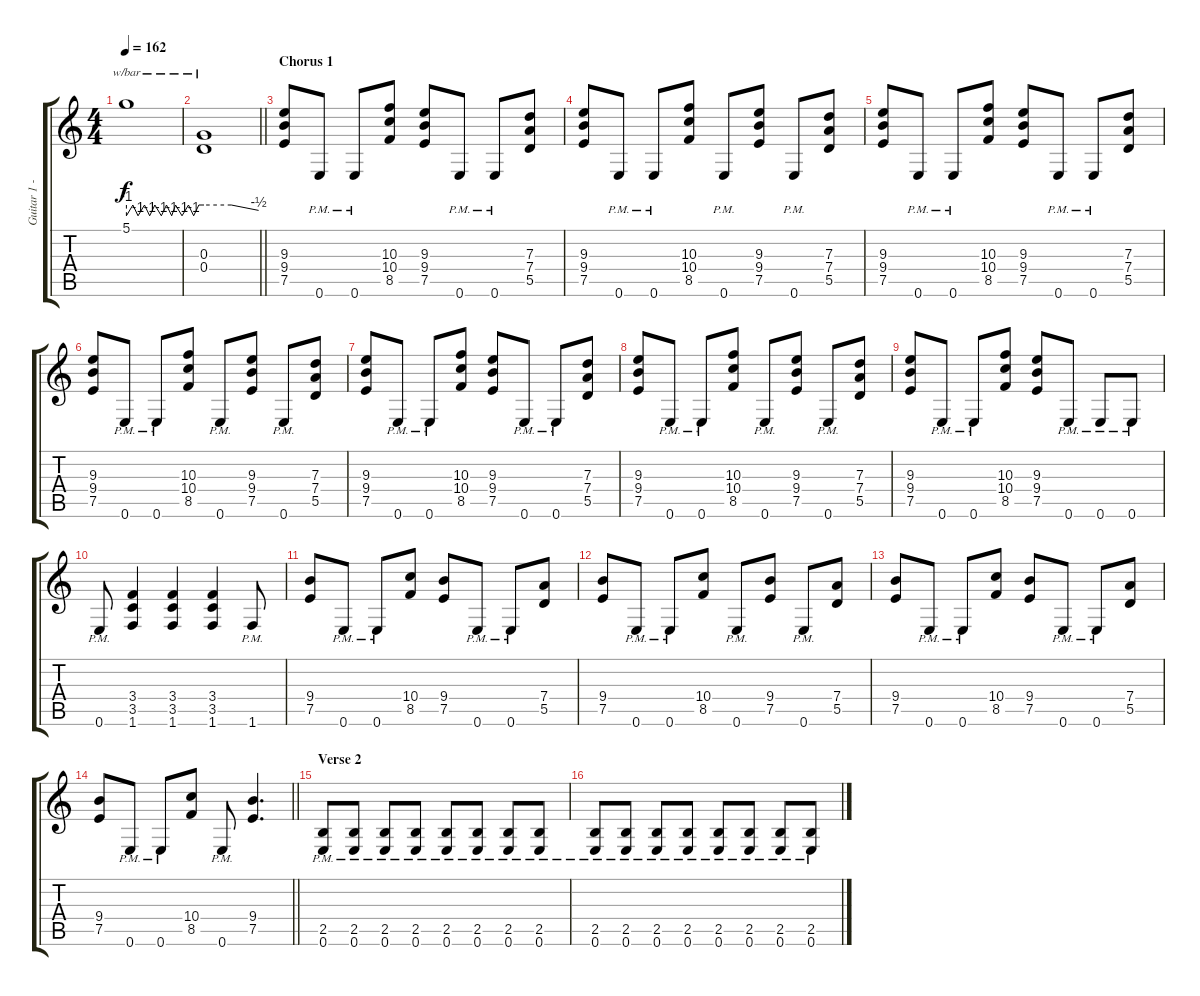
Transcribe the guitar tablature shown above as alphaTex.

\track ("Guitar 1 - Wolf Hoffmann" "Guitar 1 -") {instrument distortionguitar}
\staff {score tabs}
\tuning (E4 B3 G3 D3 A2 E2) {hide}
\ts (4 4)
\tempo 162
\clef g2
\ks c
5.1{t}.1{tbe (custom default 0 -4 5 0 9 -4 14 0 18 -4 22 0 27 -4 31 0 35 -4 38 0 43 -4 48 0 52 -4 56 0 60 0) dy f} |
\barLineRight lightlight
(0.3 0.4).1{tbe (custom default 0 0 30 0 60 -2)} |
\section ("" "Chorus 1")
(9.3 9.4 7.5).8 0.6{pm}.8 0.6{pm}.8 (10.3 10.4 8.5).8 (9.3 9.4 7.5).8 0.6{pm}.8 0.6{pm}.8 (7.3 7.4 5.5).8 |
(9.3 9.4 7.5).8 0.6{pm}.8 0.6{pm}.8 (10.3 10.4 8.5).8 0.6{pm}.8 (9.3 9.4 7.5).8 0.6{pm}.8 (7.3 7.4 5.5).8 |
(9.3 9.4 7.5).8 0.6{pm}.8 0.6{pm}.8 (10.3 10.4 8.5).8 (9.3 9.4 7.5).8 0.6{pm}.8 0.6{pm}.8 (7.3 7.4 5.5).8 |
(9.3 9.4 7.5).8 0.6{pm}.8 0.6{pm}.8 (10.3 10.4 8.5).8 0.6{pm}.8 (9.3 9.4 7.5).8 0.6{pm}.8 (7.3 7.4 5.5).8 |
(9.3 9.4 7.5).8 0.6{pm}.8 0.6{pm}.8 (10.3 10.4 8.5).8 (9.3 9.4 7.5).8 0.6{pm}.8 0.6{pm}.8 (7.3 7.4 5.5).8 |
(9.3 9.4 7.5).8 0.6{pm}.8 0.6{pm}.8 (10.3 10.4 8.5).8 0.6{pm}.8 (9.3 9.4 7.5).8 0.6{pm}.8 (7.3 7.4 5.5).8 |
(9.3 9.4 7.5).8 0.6{pm}.8 0.6{pm}.8 (10.3 10.4 8.5).8 (9.3 9.4 7.5).8 0.6{pm}.8 0.6{pm}.8 0.6{pm}.8 |
0.6{pm}.8 (3.4 3.5 1.6).4 (3.4 3.5 1.6).4 (3.4 3.5 1.6).4 1.6{pm}.8 |
(9.4 7.5).8 0.6{pm}.8 0.6{pm}.8 (10.4 8.5).8 (9.4 7.5).8 0.6{pm}.8 0.6{pm}.8 (7.4 5.5).8 |
(9.4 7.5).8 0.6{pm}.8 0.6{pm}.8 (10.4 8.5).8 0.6{pm}.8 (9.4 7.5).8 0.6{pm}.8 (7.4 5.5).8 |
(9.4 7.5).8 0.6{pm}.8 0.6{pm}.8 (10.4 8.5).8 (9.4 7.5).8 0.6{pm}.8 0.6{pm}.8 (7.4 5.5).8 |
\barLineRight lightlight
(9.4 7.5).8 0.6{pm}.8 0.6{pm}.8 (10.4 8.5).8 0.6{pm}.8 (9.4 7.5).4{d} |
\section ("" "Verse 2")
(2.5{pm} 0.6{pm}).8 (2.5{pm} 0.6{pm}).8 (2.5{pm} 0.6{pm}).8 (2.5{pm} 0.6{pm}).8 (2.5{pm} 0.6{pm}).8 (2.5{pm} 0.6{pm}).8 (2.5{pm} 0.6{pm}).8 (2.5{pm} 0.6{pm}).8 |
(2.5{pm} 0.6{pm}).8 (2.5{pm} 0.6{pm}).8 (2.5{pm} 0.6{pm}).8 (2.5{pm} 0.6{pm}).8 (2.5{pm} 0.6{pm}).8 (2.5{pm} 0.6{pm}).8 (2.5{pm} 0.6{pm}).8 (2.5{pm} 0.6{pm}).8
